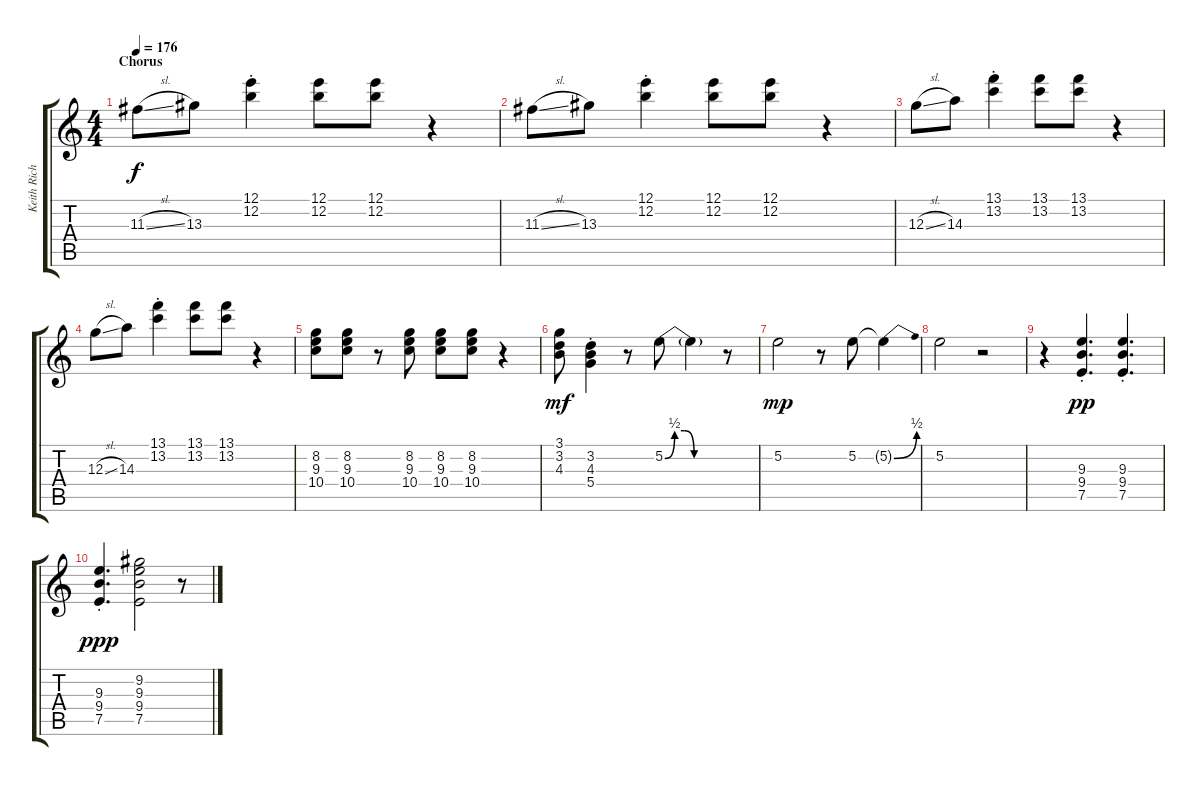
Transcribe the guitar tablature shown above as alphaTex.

\track ("Keith Richards" "Keith Rich") {instrument overdrivenguitar}
\staff {score tabs}
\tuning (E4 B3 G3 D3 A2 E2) {hide}
\ts (4 4)
\section ("" "Chorus")
\tempo 176
\clef g2
\ks c
11.3{sl}.8{dy f} 13.3.8 (12.1{st} 12.2{st}).4 (12.1 12.2).8 (12.1 12.2).8 r.4 |
11.3{sl}.8 13.3.8 (12.1{st} 12.2{st}).4 (12.1 12.2).8 (12.1 12.2).8 r.4 |
12.3{sl}.8 14.3.8 (13.1{st} 13.2{st}).4 (13.1 13.2).8 (13.1 13.2).8 r.4 |
12.3{sl}.8 14.3.8 (13.1{st} 13.2{st}).4 (13.1 13.2).8 (13.1 13.2).8 r.4 |
(8.2 9.3 10.4).8 (8.2 9.3 10.4).8 r.8 (8.2 9.3 10.4).8 (8.2 9.3 10.4).8 (8.2 9.3 10.4).8 r.4 |
(3.1 3.2 4.3).8{dy mf} (3.2{st} 4.3{st} 5.4{st}).4 r.8 5.2{be (custom 0 0 10 2 20 2 30 0 60 0)}.8 5.2{t}.4 r.8 |
5.2.2{dy mp} r.8 5.2.8 5.2{be (bend 0 0 60 2) t}.4 |
5.2.2 r.2 |
r.4 (9.3{st} 9.4{st} 7.5{st}).4{d dy pp} (9.3{st} 9.4{st} 7.5{st}).4{d} |
(9.3{st} 9.4{st} 7.5{st}).4{d dy ppp} (9.2 9.3 9.4 7.5).2 r.8
